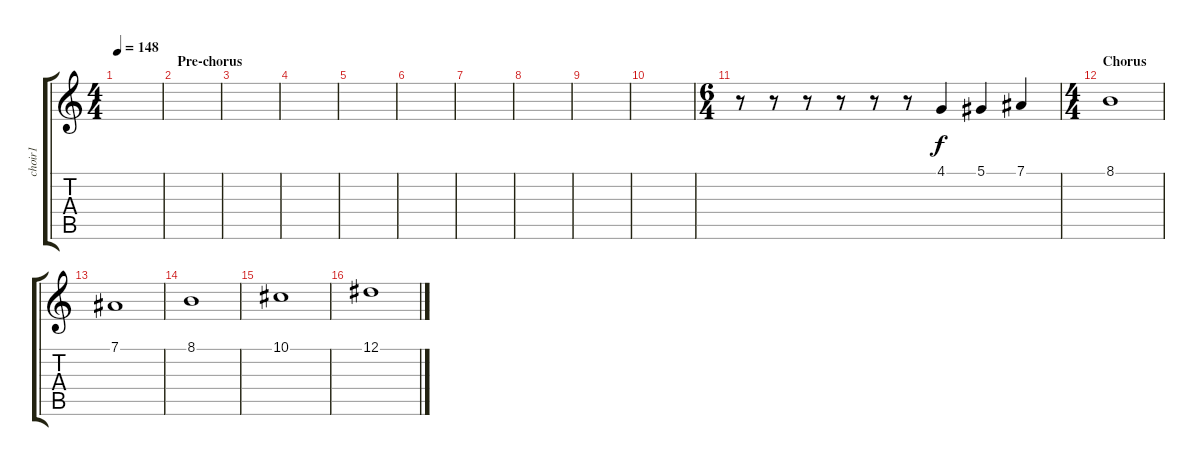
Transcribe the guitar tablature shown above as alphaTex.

\track ("choir1" "choir1") {instrument choiraahs}
\staff {score tabs}
\tuning (Eb4 Bb3 Gb3 Db3 Ab2 Eb2) {hide}
\ts (4 4)
\tempo 148
\clef g2
\ks c
|
\section ("" "Pre-chorus")
|
|
|
|
|
|
|
|
|
\ts (6 4)
r.8 r.8 r.8 r.8 r.8 r.8 4.1.4 5.1.4 7.1.4 |
\ts (4 4)
\section ("" "Chorus")
8.1.1 |
7.1.1 |
8.1.1 |
10.1.1 |
12.1.1
